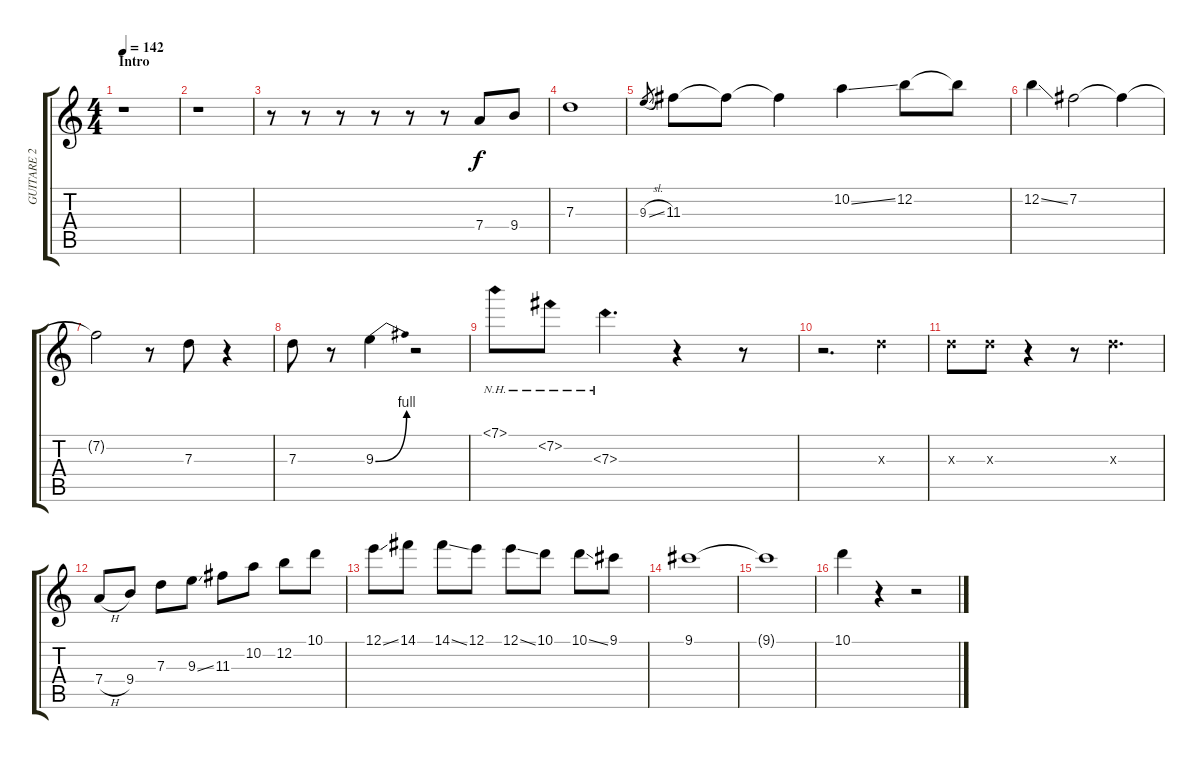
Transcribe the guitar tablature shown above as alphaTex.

\track ("GUITARE 2" "GUITARE 2") {instrument overdrivenguitar}
\staff {score tabs}
\tuning (E4 B3 G3 D3 A2 E2) {hide}
\ts (4 4)
\section ("" "Intro")
\tempo 142
\clef g2
\ks c
r.1{dy f instrument overdrivenguitar} |
r.1 |
r.8 r.8 r.8 r.8 r.8 r.8 7.4.8 9.4.8 |
7.3.1 |
9.3{sl}.8{gr} 11.3.8 11.3{t}.8 11.3{t}.4 10.2{ss}.4 12.2.8 12.2{t}.8 |
12.2{ss}.4 7.2.2 7.2{t}.4 |
7.2{t}.2 r.8 7.3.8 r.4 |
7.3.8 r.8 9.3{be (bend 0 0 60 4)}.4 r.2 |
7.1{nh}.8 7.2{nh}.8 7.3{nh}.4{d} r.4 r.8 |
r.2{d} 7.3{x}.4 |
7.3{x}.8 7.3{x}.8 r.4 r.8 7.3{x}.4{d} |
7.4{h}.8 9.4.8 7.3.8 9.3{ss}.8 11.3.8 10.2.8 12.2.8 10.1.8 |
12.1{ss}.8 14.1.8 14.1{ss}.8 12.1.8 12.1{ss}.8 10.1.8 10.1{ss}.8 9.1.8 |
9.1.1 |
9.1{t}.1 |
10.1.4 r.4 r.2
